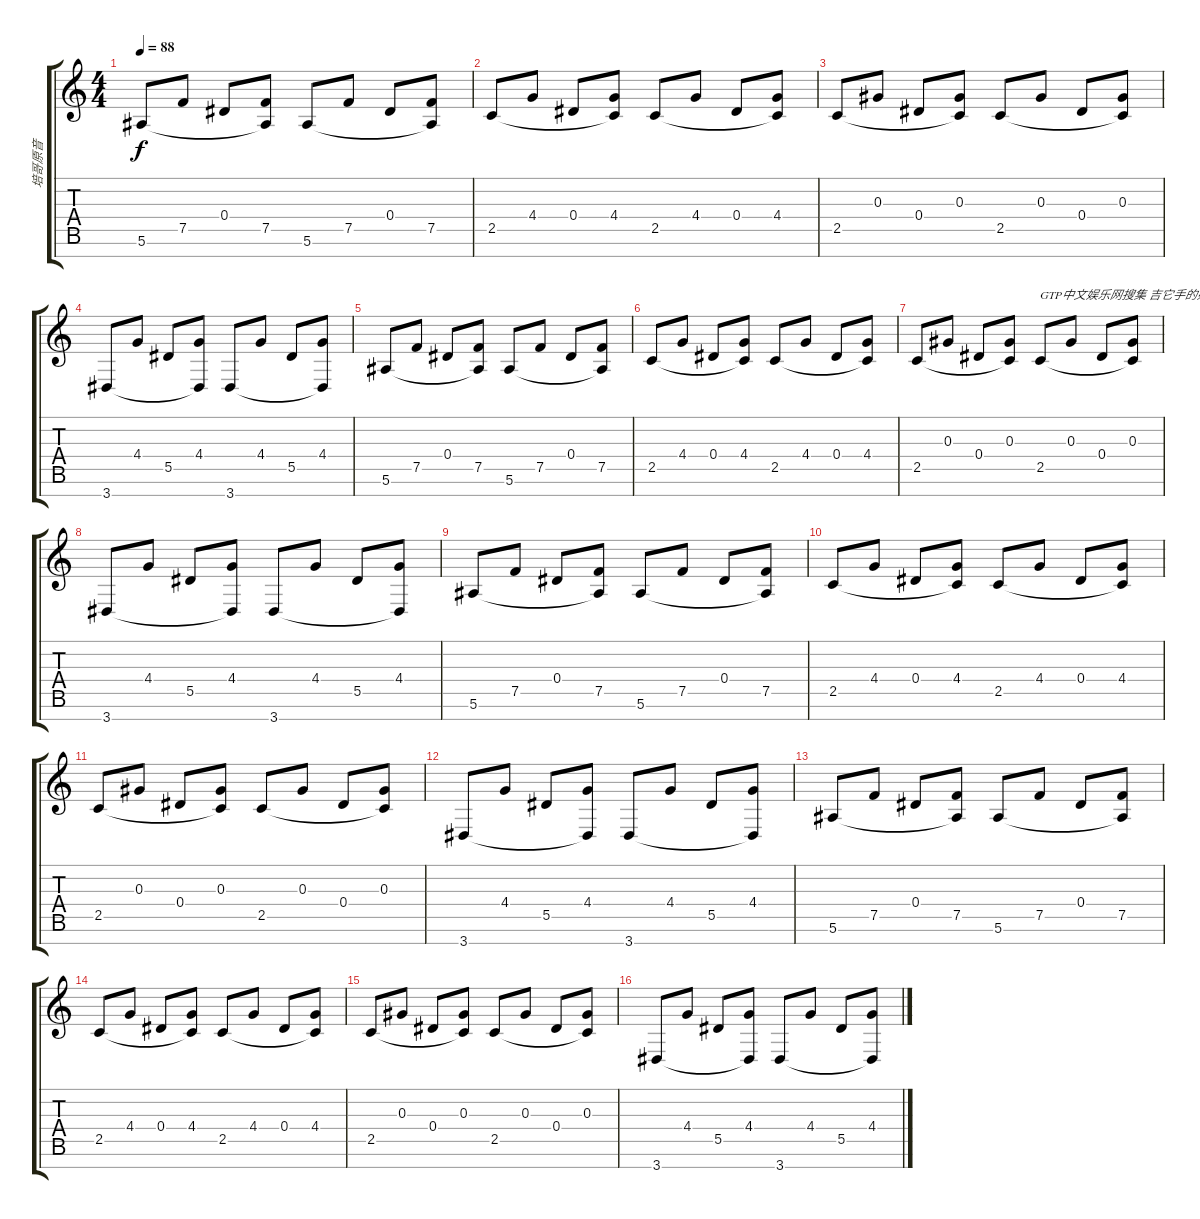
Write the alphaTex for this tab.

\track ("培哥原音" "培哥原音") {instrument acousticguitarnylon}
\staff {score tabs}
\tuning (F4 C4 Ab3 Eb3 Bb2 F2 C2) {hide}
\ts (4 4)
\tempo 88
\clef g2
\ks c
5.6.8{dy f} 7.5.8 0.4.8 (7.5 5.6{t}).8 5.6.8 7.5.8 0.4.8 (7.5 5.6{t}).8 |
2.5.8 4.4.8 0.4.8 (4.4 2.5{t}).8 2.5.8 4.4.8 0.4.8 (4.4 2.5{t}).8 |
2.5.8 0.3.8 0.4.8 (0.3 2.5{t}).8 2.5.8 0.3.8 0.4.8 (0.3 2.5{t}).8 |
3.7.8 4.4.8 5.5.8 (4.4 3.7{t}).8 3.7.8 4.4.8 5.5.8 (4.4 3.7{t}).8 |
5.6.8 7.5.8 0.4.8 (7.5 5.6{t}).8 5.6.8 7.5.8 0.4.8 (7.5 5.6{t}).8 |
2.5.8 4.4.8 0.4.8 (4.4 2.5{t}).8 2.5.8 4.4.8 0.4.8 (4.4 2.5{t}).8 |
2.5.8 0.3.8 0.4.8 (0.3 2.5{t}).8 2.5.8{txt "GTP中文娱乐网搜集 吉它手的好去处"} 0.3.8 0.4.8 (0.3 2.5{t}).8 |
3.7.8 4.4.8 5.5.8 (4.4 3.7{t}).8 3.7.8 4.4.8 5.5.8 (4.4 3.7{t}).8 |
5.6.8 7.5.8 0.4.8 (7.5 5.6{t}).8 5.6.8 7.5.8 0.4.8 (7.5 5.6{t}).8 |
2.5.8 4.4.8 0.4.8 (4.4 2.5{t}).8 2.5.8 4.4.8 0.4.8 (4.4 2.5{t}).8 |
2.5.8 0.3.8 0.4.8 (0.3 2.5{t}).8 2.5.8 0.3.8 0.4.8 (0.3 2.5{t}).8 |
3.7.8 4.4.8 5.5.8 (4.4 3.7{t}).8 3.7.8 4.4.8 5.5.8 (4.4 3.7{t}).8 |
5.6.8 7.5.8 0.4.8 (7.5 5.6{t}).8 5.6.8 7.5.8 0.4.8 (7.5 5.6{t}).8 |
2.5.8 4.4.8 0.4.8 (4.4 2.5{t}).8 2.5.8 4.4.8 0.4.8 (4.4 2.5{t}).8 |
2.5.8 0.3.8 0.4.8 (0.3 2.5{t}).8 2.5.8 0.3.8 0.4.8 (0.3 2.5{t}).8 |
3.7.8 4.4.8 5.5.8 (4.4 3.7{t}).8 3.7.8 4.4.8 5.5.8 (4.4 3.7{t}).8
